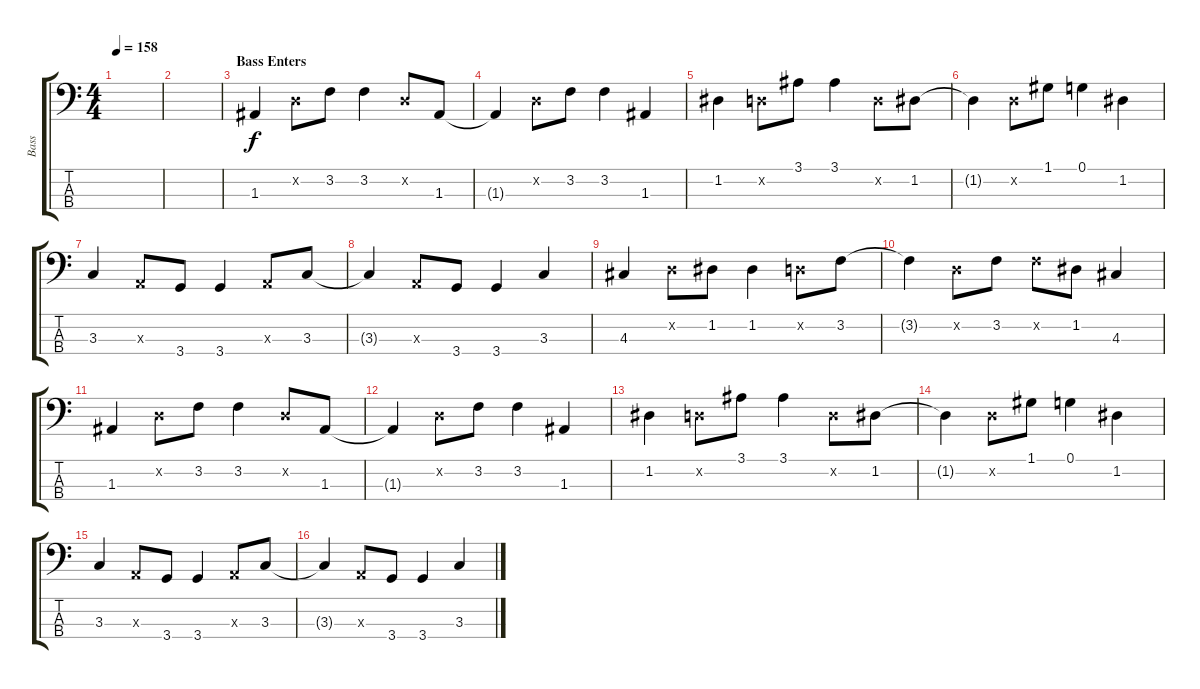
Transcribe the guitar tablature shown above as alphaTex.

\track ("Bass" "Bass") {instrument acousticbass}
\staff {score tabs}
\tuning (G2 D2 A1 E1) {hide}
\ts (4 4)
\tempo 158
\clef f4
\ks c
|
|
\section ("" "Bass Enters")
1.3.4 0.2{x}.8 3.2.8 3.2.4 0.2{x}.8 1.3.8 |
1.3{t}.4 0.2{x}.8 3.2.8 3.2.4 1.3.4 |
1.2.4 0.2{x}.8 3.1.8 3.1.4 0.2{x}.8 1.2.8 |
1.2{t}.4 0.2{x}.8 1.1.8 0.1.4 1.2.4 |
3.3.4 0.3{x}.8 3.4.8 3.4.4 0.3{x}.8 3.3.8 |
3.3{t}.4 0.3{x}.8 3.4.8 3.4.4 3.3.4 |
4.3.4 0.2{x}.8 1.2.8 1.2.4 0.2{x}.8 3.2.8 |
3.2{t}.4 0.2{x}.8 3.2.8 3.2{x}.8 1.2.8 4.3.4 |
1.3.4 0.2{x}.8 3.2.8 3.2.4 0.2{x}.8 1.3.8 |
1.3{t}.4 0.2{x}.8 3.2.8 3.2.4 1.3.4 |
1.2.4 0.2{x}.8 3.1.8 3.1.4 0.2{x}.8 1.2.8 |
1.2{t}.4 0.2{x}.8 1.1.8 0.1.4 1.2.4 |
3.3.4 0.3{x}.8 3.4.8 3.4.4 0.3{x}.8 3.3.8 |
3.3{t}.4 0.3{x}.8 3.4.8 3.4.4 3.3.4
